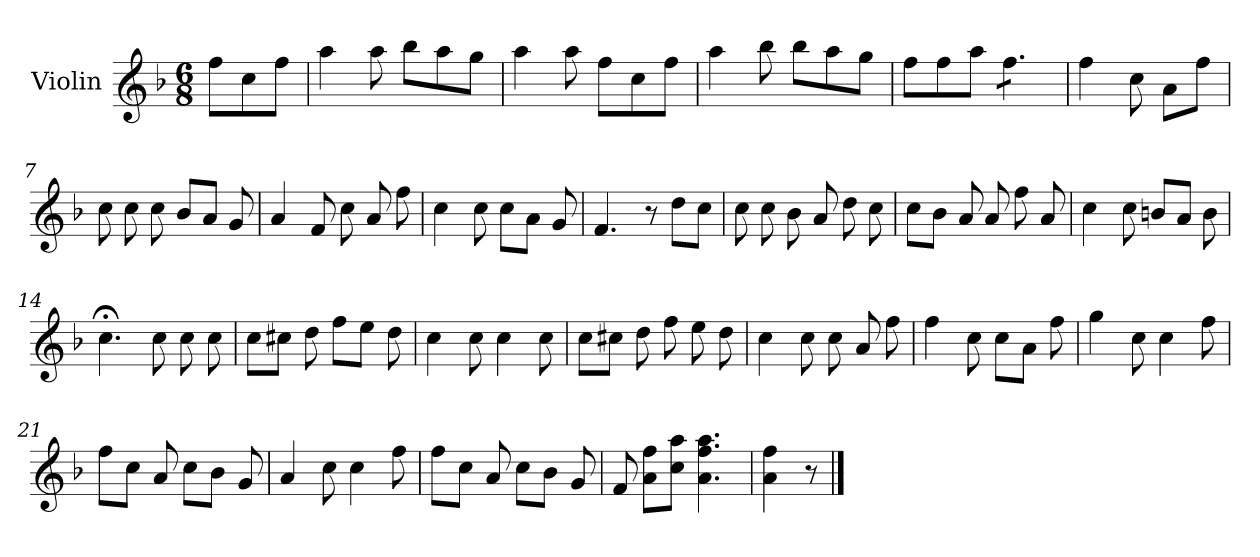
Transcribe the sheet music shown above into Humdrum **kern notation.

**kern
*part1
*staff1
*I"Violin
*I'Vln.
*clefG2
*k[b-]
*M6/8
=1
8ff\L
8cc\
8ff\J
=2
4aa\
8aa\
8bb-\L
8aa\
8gg\J
=3
4aa\
8aa\
8ff\L
8cc\
8ff\J
=4
4aa\
8bb-\
8bb-\L
8aa\
8gg\J
=5
8ff\L
8ff\
8aa\J
*tremolo
8ff\L
8ff\
8ff\J
*Xtremolo
=6
4ff\
8cc\
8a\L
8ff\J
=7
8cc\
8cc\
8cc\
8b-/L
8a/J
8g/
!!LO:LB:g=z
=8
4a/
8f/
8cc\
8a/
8ff\
=9
4cc\
8cc\
8cc\L
8a\J
8g/
=10
4.f/
8r
8dd\L
8cc\J
=11
8cc\
8cc\
8b-\
8a/
8dd\
8cc\
=12
8cc\L
8b-\J
8a/
8a/
8ff\
8a/
=13
4cc\
8cc\
8bn/L
8a/J
8b\
!!LO:LB:g=z
=14
4.cc;<\
8cc\
8cc\
8cc\
=15
8cc\L
8cc#X\J
8dd\
8ff\L
8ee\J
8dd\
=16
4cc\
8cc\
4cc\
8cc\
=17
8cc\L
8cc#X\J
8dd\
8ff\
8ee\
8dd\
=18
4cc\
8cc\
8cc\
8a/
8ff\
=19
4ff\
8cc\
8cc\L
8a\J
8ff\
=20
4gg\
8cc\
4cc\
8ff\
!!LO:LB:g=z
=21
8ff\L
8cc\J
8a/
8cc\L
8b-\J
8g/
=22
4a/
8cc\
4cc\
8ff\
=23
8ff\L
8cc\J
8a/
8cc\L
8b-\J
8g/
=24
8f/
8a\ 8ff\L
8cc\ 8aa\J
4.a\ 4.ff\ 4.aa\
=25
4a\ 4ff\
8r
==
*-
